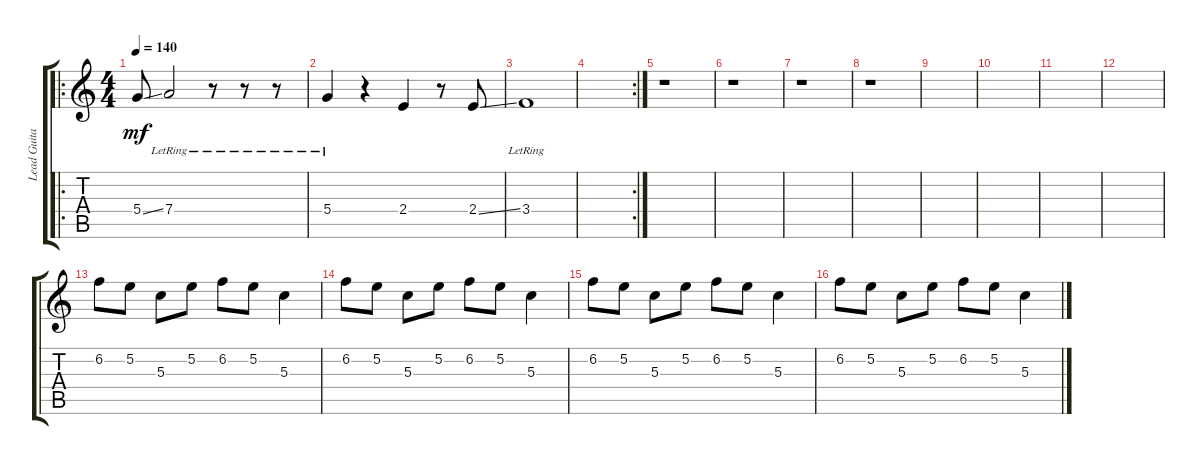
\track ("Lead Guitar" "Lead Guita") {instrument acousticguitarnylon}
\staff {score tabs}
\tuning (E4 B3 G3 D3 A2 E2) {hide}
\ro
\ts (4 4)
\tempo 140
\clef g2
\ks c
5.4{ss}.8{dy mf instrument acousticguitarnylon} 7.4{lr}.2 r.8 r.8 r.8 |
5.4{lr}.4 r.4 2.4.4 r.8 2.4{ss}.8 |
3.4{lr}.1 |
\rc 2
|
r.1 |
r.1 |
r.1 |
r.1 |
|
|
|
|
6.2.8 5.2.8 5.3.8 5.2.8 6.2.8 5.2.8 5.3.4 |
6.2.8 5.2.8 5.3.8 5.2.8 6.2.8 5.2.8 5.3.4 |
6.2.8 5.2.8 5.3.8 5.2.8 6.2.8 5.2.8 5.3.4 |
6.2.8 5.2.8 5.3.8 5.2.8 6.2.8 5.2.8 5.3.4
